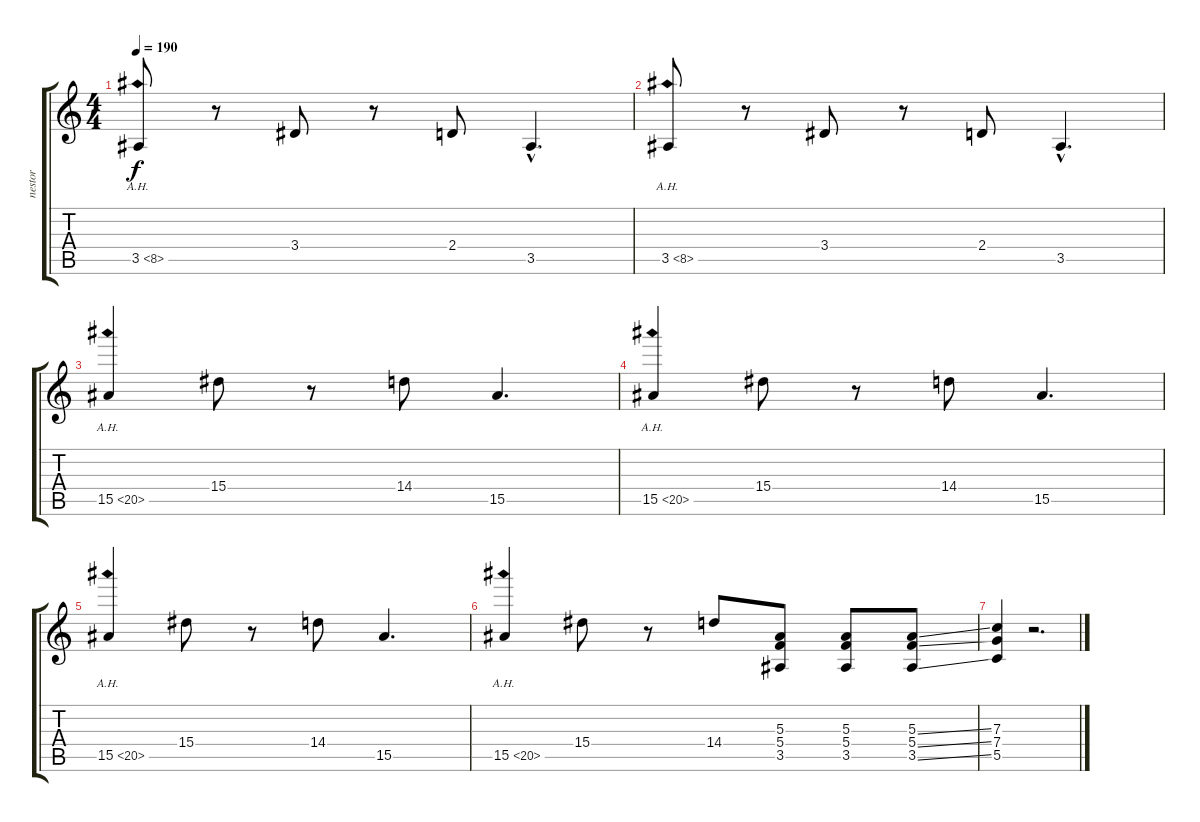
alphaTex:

\track ("nestor" "nestor") {instrument distortionguitar}
\staff {score tabs}
\tuning (D4 A3 F3 C3 G2 C2) {hide}
\ts (4 4)
\tempo 190
\clef g2
\ks c
3.5{ah 5}.8{dy f} r.8 3.4.8 r.8 2.4.8 3.5{hac}.4{d} |
3.5{ah 5}.8 r.8 3.4.8 r.8 2.4.8 3.5{hac}.4{d} |
15.5{ah 5}.4 15.4.8 r.8 14.4.8 15.5.4{d} |
15.5{ah 5}.4 15.4.8 r.8 14.4.8 15.5.4{d} |
15.5{ah 5}.4 15.4.8 r.8 14.4.8 15.5.4{d} |
15.5{ah 5}.4 15.4.8 r.8 14.4.8 (5.3 5.4 3.5).8 (5.3 5.4 3.5).8 (5.3{ss} 5.4{ss} 3.5{ss}).8 |
(7.3 7.4 5.5).4 r.2{d}
